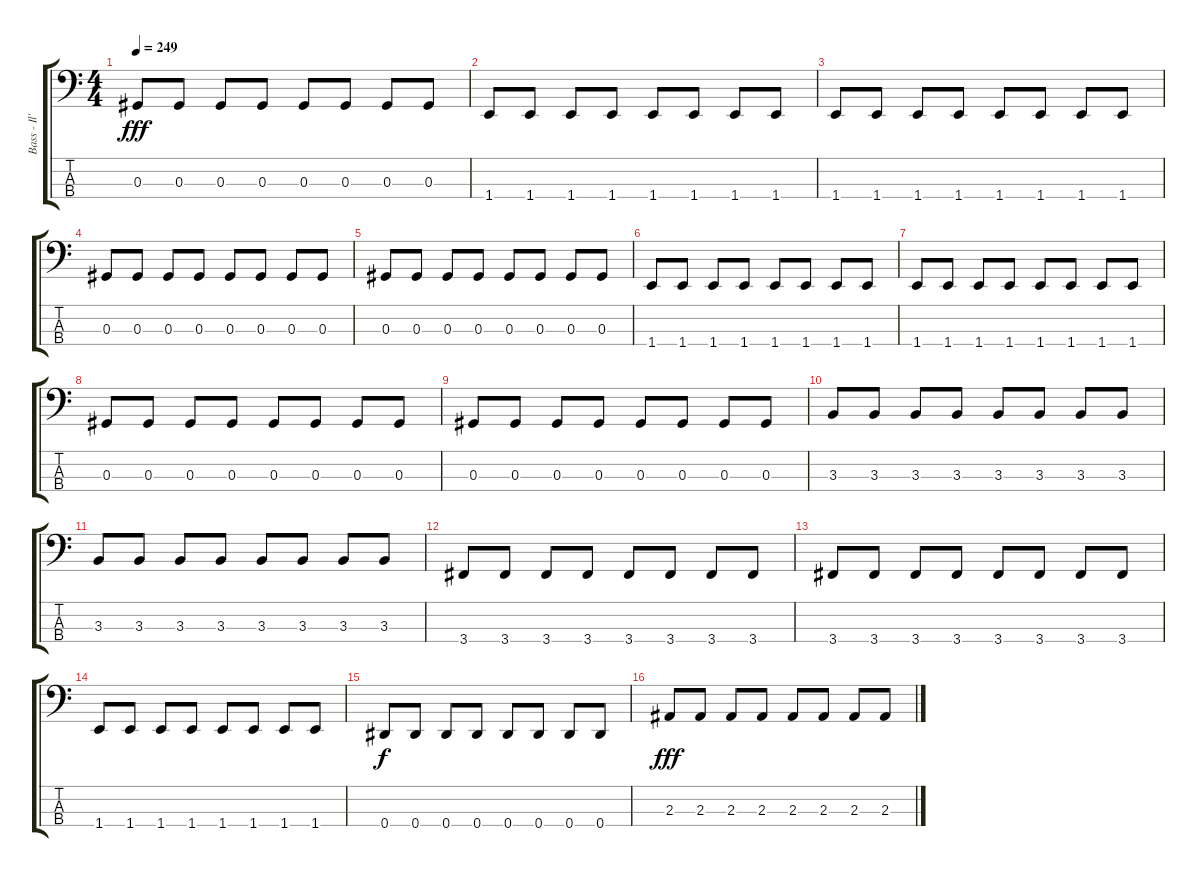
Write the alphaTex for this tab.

\track ("Bass - Il'ya Knyazev" "Bass - Il'") {instrument electricbassfinger}
\staff {score tabs}
\tuning (Gb2 Db2 Ab1 Eb1) {hide}
\ts (4 4)
\tempo 249
\clef f4
\ks c
0.3.8{dy fff} 0.3.8 0.3.8 0.3.8 0.3.8 0.3.8 0.3.8 0.3.8 |
1.4.8 1.4.8 1.4.8 1.4.8 1.4.8 1.4.8 1.4.8 1.4.8 |
1.4.8 1.4.8 1.4.8 1.4.8 1.4.8 1.4.8 1.4.8 1.4.8 |
0.3.8 0.3.8 0.3.8 0.3.8 0.3.8 0.3.8 0.3.8 0.3.8 |
0.3.8 0.3.8 0.3.8 0.3.8 0.3.8 0.3.8 0.3.8 0.3.8 |
1.4.8 1.4.8 1.4.8 1.4.8 1.4.8 1.4.8 1.4.8 1.4.8 |
1.4.8 1.4.8 1.4.8 1.4.8 1.4.8 1.4.8 1.4.8 1.4.8 |
0.3.8 0.3.8 0.3.8 0.3.8 0.3.8 0.3.8 0.3.8 0.3.8 |
0.3.8 0.3.8 0.3.8 0.3.8 0.3.8 0.3.8 0.3.8 0.3.8 |
3.3.8 3.3.8 3.3.8 3.3.8 3.3.8 3.3.8 3.3.8 3.3.8 |
3.3.8 3.3.8 3.3.8 3.3.8 3.3.8 3.3.8 3.3.8 3.3.8 |
3.4.8 3.4.8 3.4.8 3.4.8 3.4.8 3.4.8 3.4.8 3.4.8 |
3.4.8 3.4.8 3.4.8 3.4.8 3.4.8 3.4.8 3.4.8 3.4.8 |
1.4.8 1.4.8 1.4.8 1.4.8 1.4.8 1.4.8 1.4.8 1.4.8 |
0.4.8{dy f} 0.4.8 0.4.8 0.4.8 0.4.8 0.4.8 0.4.8 0.4.8 |
2.3.8{dy fff} 2.3.8 2.3.8 2.3.8 2.3.8 2.3.8 2.3.8 2.3.8
